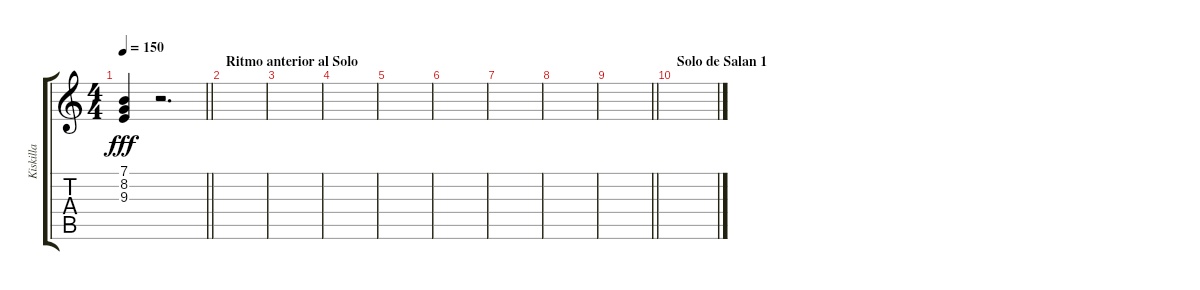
\track ("Kiskilla" "Kiskilla") {instrument acousticgrandpiano}
\staff {score tabs}
\tuning (E4 B3 G3 D3 A2 E2) {hide}
\ts (4 4)
\tempo 150
\clef g2
\barLineRight lightlight
\ks c
(7.1 8.2 9.3).4{dy fff} r.2{d} |
\section ("" "Ritmo anterior al Solo")
|
|
|
|
|
|
|
\barLineRight lightlight
|
\section ("" "Solo de Salan 1")
